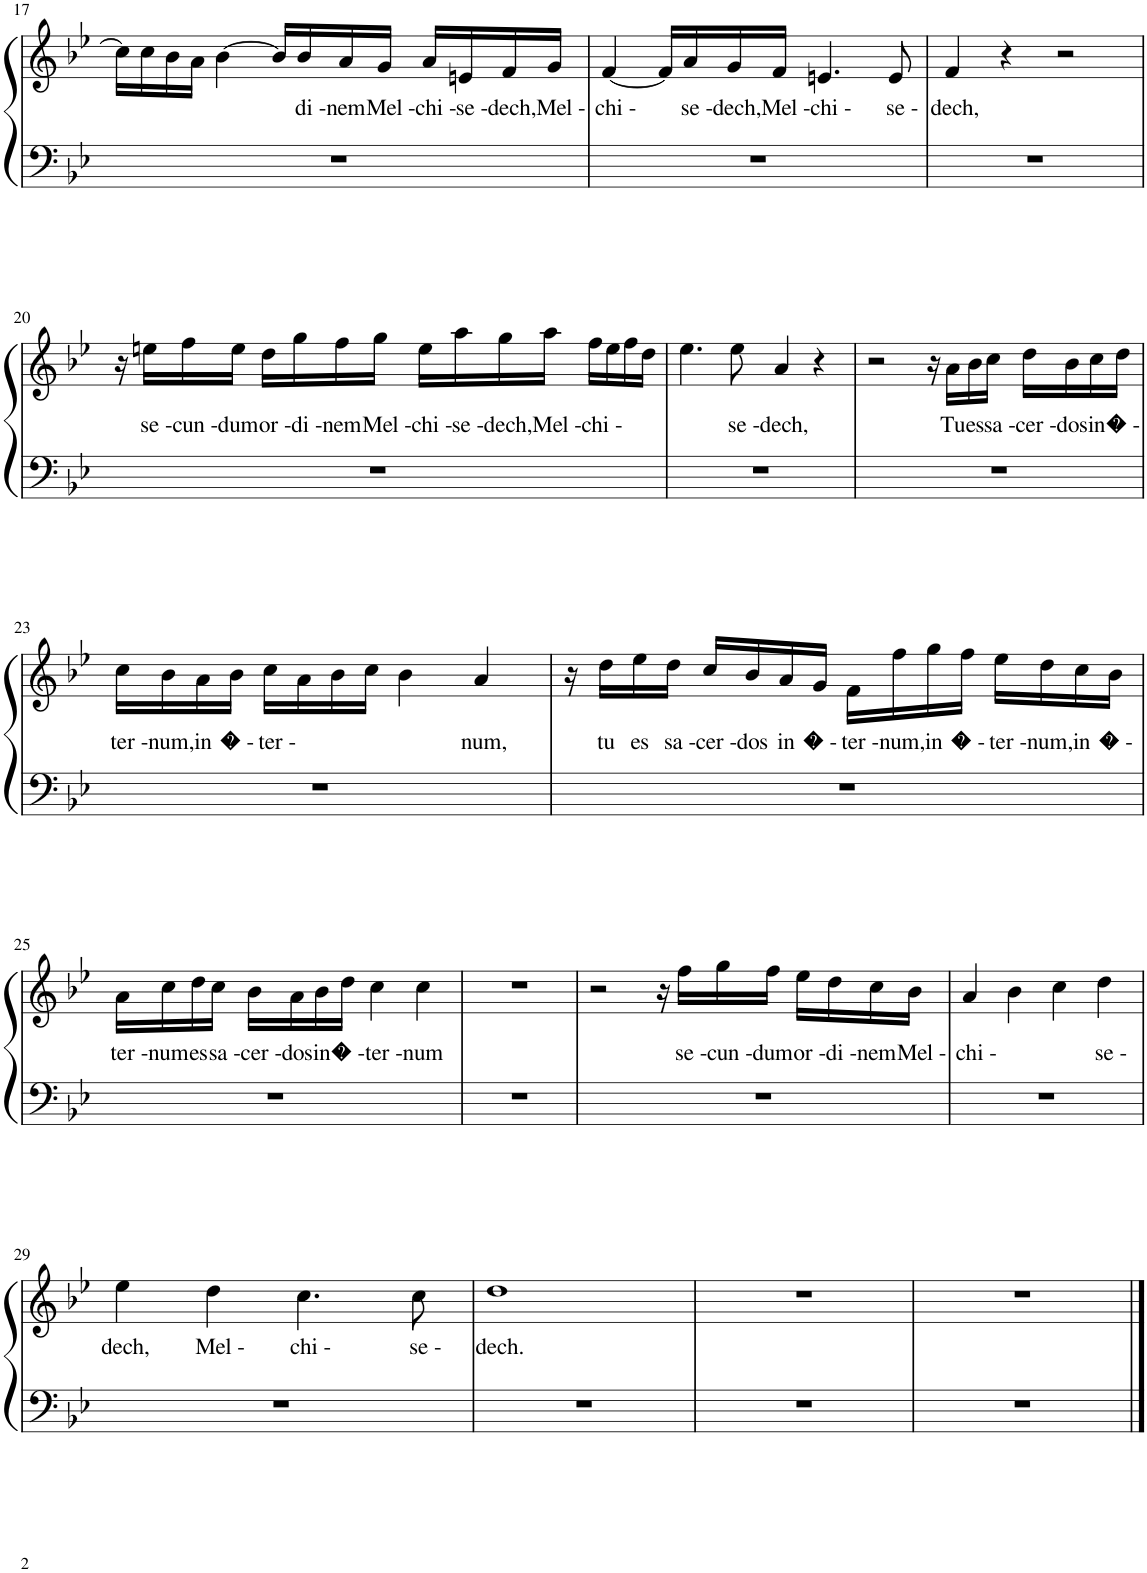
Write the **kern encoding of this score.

**kern	**kern	**text
*part1	*part1	*part1
*staff2	*staff1	*staff1
*I"Piano	*	*
*I'Pno.	*	*
!!LO:PB:g=z
*clefF4	*clefG2	*
*k[b-e-]	*k[b-e-]	*
*M4/4	*M4/4	*
*met(c)	*met(c)	*
=17	=17	=17
1r	16cc\LL]	.
.	16cc\	.
.	16b-\	.
.	16a\JJ	.
.	[4b-\	.
.	16b-/LL]	.
!	!	!LO:LY:b
.	16b-/	di -
!	!	!LO:LY:b
.	16a/	nem
!	!	!LO:LY:b
.	16g/JJ	Mel -
!	!	!LO:LY:b
.	16a/LL	chi -
!	!	!LO:LY:b
.	16en/	se -
!	!	!LO:LY:b
.	16f/	dech,
!	!	!LO:LY:b
.	16g/JJ	Mel -
=18	=18	=18
!	!	!LO:LY:b
1r	[4f/	chi -
.	16f/LL]	.
!	!	!LO:LY:b
.	16a/	se -
!	!	!LO:LY:b
.	16g/	dech,
!	!	!LO:LY:b
.	16f/JJ	Mel -
!	!	!LO:LY:b
.	4.en/	chi -
!	!	!LO:LY:b
.	8e/	se -
=19	=19	=19
!	!	!LO:LY:b
1r	4f/	dech,
.	4r	.
.	2r	.
!!LO:LB:g=z
=20	=20	=20
1r	16r	.
!	!	!LO:LY:b
.	16een\LL	se -
!	!	!LO:LY:b
.	16ff\	cun -
!	!	!LO:LY:b
.	16ee\JJ	dum
!	!	!LO:LY:b
.	16dd\LL	or -
!	!	!LO:LY:b
.	16gg\	di -
!	!	!LO:LY:b
.	16ff\	nem
!	!	!LO:LY:b
.	16gg\JJ	Mel -
!	!	!LO:LY:b
.	16ee\LL	chi -
!	!	!LO:LY:b
.	16aa\	se -
!	!	!LO:LY:b
.	16gg\	dech,
!	!	!LO:LY:b
.	16aa\JJ	Mel -
!	!	!LO:LY:b
.	16ff\LL	chi -
.	16ee\	.
.	16ff\	.
.	16dd\JJ	.
=21	=21	=21
1r	4.ee-\	.
!	!	!LO:LY:b
.	8ee-\	se -
!	!	!LO:LY:b
.	4a/	dech,
.	4r	.
=22	=22	=22
1r	2r	.
.	16r	.
!	!	!LO:LY:b
.	16a\LL	Tu
!	!	!LO:LY:b
.	16b-\	es
!	!	!LO:LY:b
.	16cc\JJ	sa -
!	!	!LO:LY:b
.	16dd\LL	cer -
!	!	!LO:LY:b
.	16b-\	dos
!	!	!LO:LY:b
.	16cc\	in
!	!	!LO:LY:b
.	16dd\JJ	� -
!!LO:LB:g=z
=23	=23	=23
!	!	!LO:LY:b
1r	16cc\LL	ter -
!	!	!LO:LY:b
.	16b-\	num,
!	!	!LO:LY:b
.	16a\	in
!	!	!LO:LY:b
.	16b-\JJ	� -
!	!	!LO:LY:b
.	16cc\LL	ter -
.	16a\	.
.	16b-\	.
.	16cc\JJ	.
.	4b-\	.
!	!	!LO:LY:b
.	4a/	num,
=24	=24	=24
1r	16r	.
!	!	!LO:LY:b
.	16dd\LL	tu
!	!	!LO:LY:b
.	16ee-\	es
!	!	!LO:LY:b
.	16dd\JJ	sa -
!	!	!LO:LY:b
.	16cc/LL	cer -
!	!	!LO:LY:b
.	16b-/	dos
!	!	!LO:LY:b
.	16a/	in
!	!	!LO:LY:b
.	16g/JJ	� -
!	!	!LO:LY:b
.	16f\LL	ter -
!	!	!LO:LY:b
.	16ff\	num,
!	!	!LO:LY:b
.	16gg\	in
!	!	!LO:LY:b
.	16ff\JJ	� -
!	!	!LO:LY:b
.	16ee-\LL	ter -
!	!	!LO:LY:b
.	16dd\	num,
!	!	!LO:LY:b
.	16cc\	in
!	!	!LO:LY:b
.	16b-\JJ	� -
!!LO:LB:g=z
=25	=25	=25
!	!	!LO:LY:b
1r	16a\LL	ter -
!	!	!LO:LY:b
.	16cc\	num
!	!	!LO:LY:b
.	16dd\	es
!	!	!LO:LY:b
.	16cc\JJ	sa -
!	!	!LO:LY:b
.	16b-\LL	cer -
!	!	!LO:LY:b
.	16a\	dos
!	!	!LO:LY:b
.	16b-\	in
!	!	!LO:LY:b
.	16dd\JJ	� -
!	!	!LO:LY:b
.	4cc\	ter -
!	!	!LO:LY:b
.	4cc\	num
=26	=26	=26
1r	1r	.
=27	=27	=27
1r	2r	.
.	16r	.
!	!	!LO:LY:b
.	16ff\LL	se -
!	!	!LO:LY:b
.	16gg\	cun -
!	!	!LO:LY:b
.	16ff\JJ	dum
!	!	!LO:LY:b
.	16ee-\LL	or -
!	!	!LO:LY:b
.	16dd\	di -
!	!	!LO:LY:b
.	16cc\	nem
!	!	!LO:LY:b
.	16b-\JJ	Mel -
=28	=28	=28
!	!	!LO:LY:b
1r	4a/	chi -
.	4b-\	.
.	4cc\	.
!	!	!LO:LY:b
.	4dd\	se -
!!LO:LB:g=z
=29	=29	=29
!	!	!LO:LY:b
1r	4ee-\	dech,
!	!	!LO:LY:b
.	4dd\	Mel -
!	!	!LO:LY:b
.	4.cc\	chi -
!	!	!LO:LY:b
.	8cc\	se -
=30	=30	=30
!	!	!LO:LY:b
1r	1dd	dech.
=31	=31	=31
1r	1r	.
=32	=32	=32
1r	1r	.
==	==	==
*-	*-	*-
